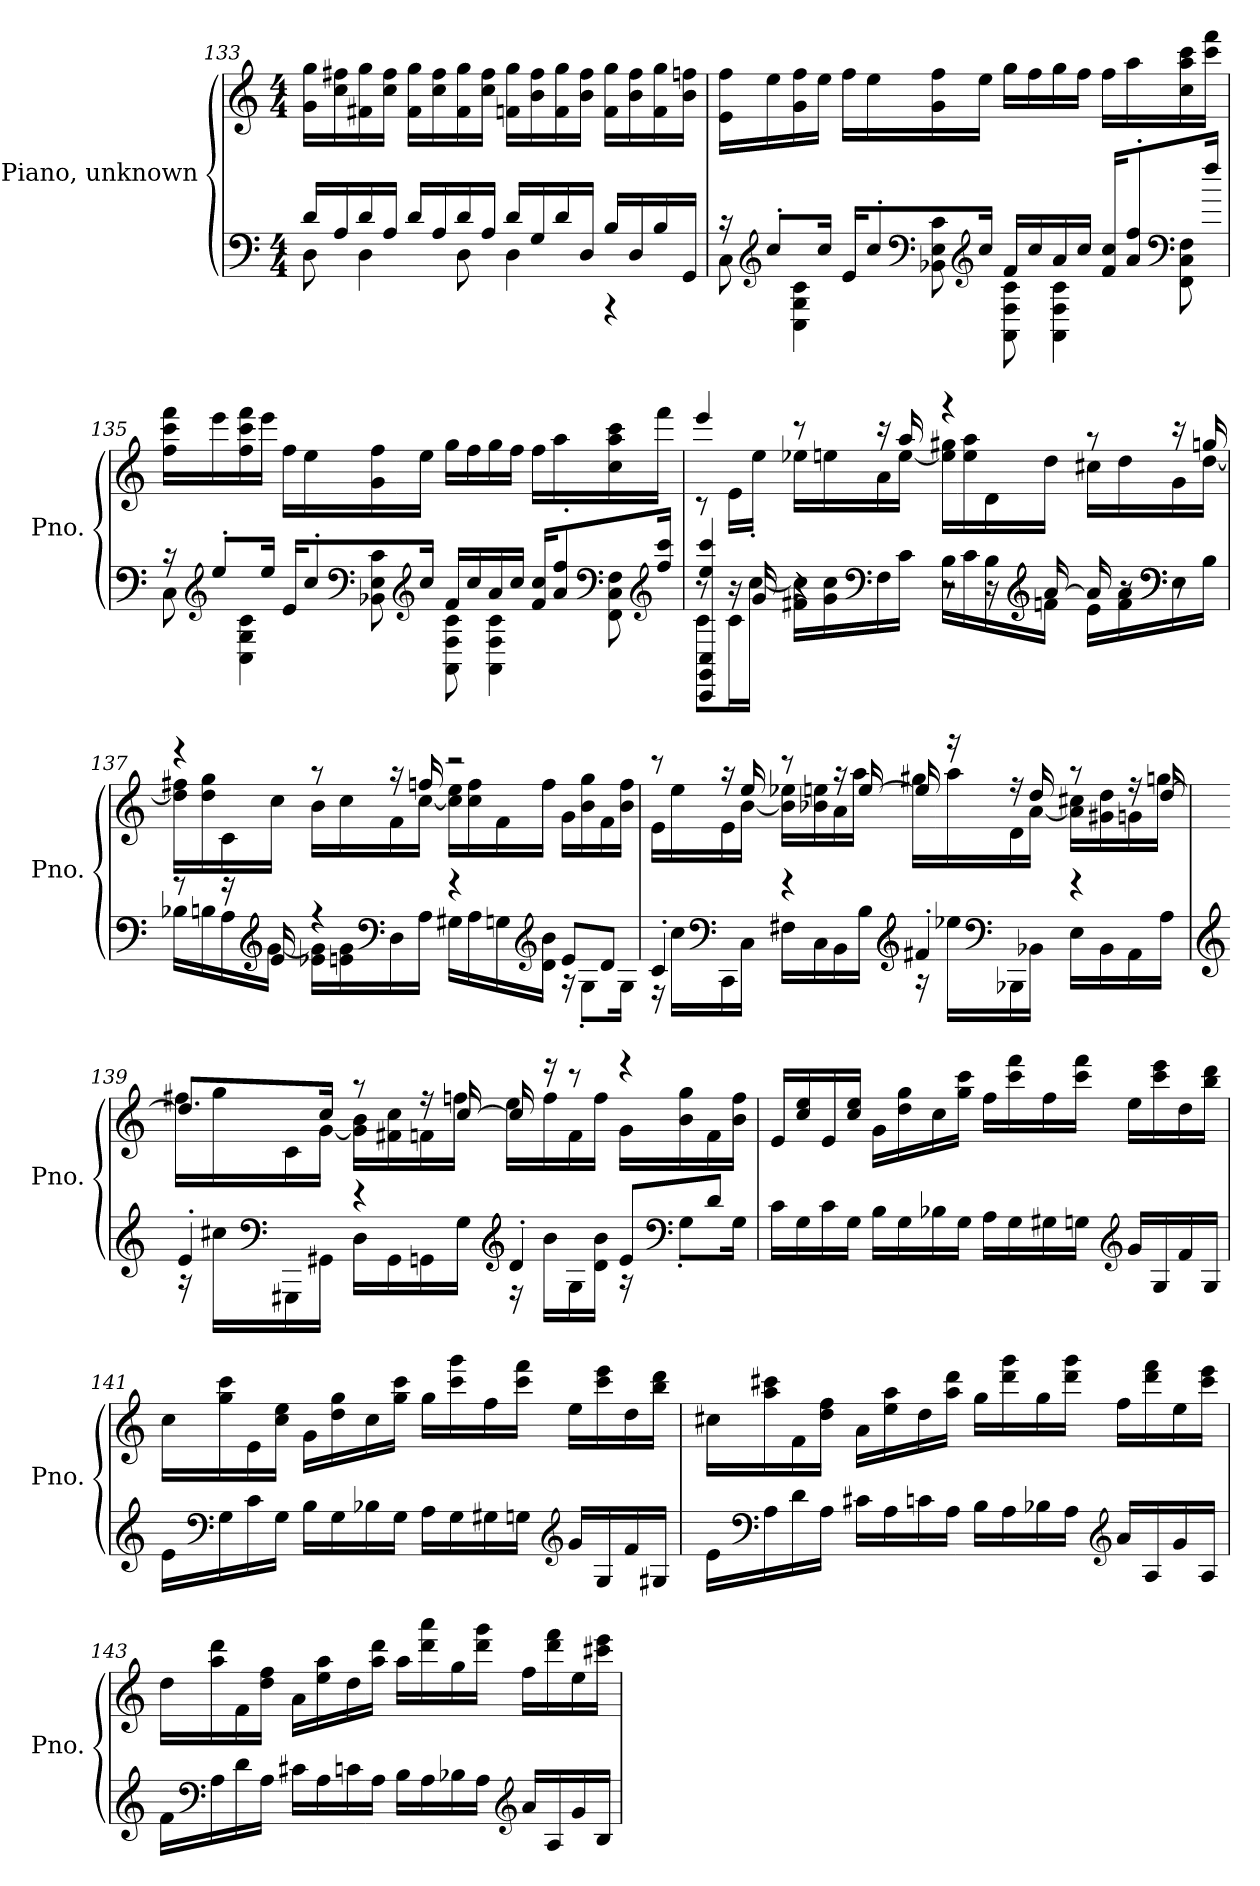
**kern	**kern
*part1	*part1
*staff2	*staff1
*I"Piano, unknown	*
*I'Pno.	*
*clefF4	*clefG2
*k[]	*k[]
*M4/4	*M4/4
=133	=133
*^	*
16d/LL	8D\	16g\ 16gg\LL
16A/	.	16cc\ 16ff#X\
16d/	4D\	16f#X\ 16gg\
16A/JJ	.	16cc\ 16ff#\JJ
16d/LL	.	16f#\ 16gg\LL
16A/	.	16cc\ 16ff#\
16d/	8D\	16f#\ 16gg\
16A/JJ	.	16cc\ 16ff#\JJ
16d/LL	4D\	16fn\ 16gg\LL
16G/	.	16b\ 16ff#\
16d/	.	16f\ 16gg\
16D/JJ	.	16b\ 16ff#\JJ
16B/LL	4r	16f\ 16gg\LL
16D/	.	16b\ 16ff#\
16B/	.	16f\ 16gg\
16GG/JJ	.	16b\ 16ffn\JJ
!!LO:LB:g=z
=134	=134	=134
16r	8C\	16e\ 16ff\LL
*clefG2	*	*
8cc'/L	.	16ee\
.	4C\ 4G\ 4c\	16g\ 16ff\
16cc/Jk	.	16ee\JJ
16e/KL	.	16ff\LL
8cc'/	.	16ee\
*clefF4	*	*
.	8BB-X\ 8E\ 8c\	16g\ 16ff\
*clefG2	*	*
16cc/Jk	.	16ee\JJ
16f/LL	8AA\ 8F\ 8c\	16gg\LL
16cc/	.	16ff\
16a/	4AA\ 4F\ 4c\	16gg\
16cc/JJ	.	16ff\JJ
16f/ 16cc/KL	.	16ff\LL
8a/' 8ff/'	.	16aa\
*clefF4	*	*
.	8FF\ 8C\ 8F\	16cc\ 16aa\ 16ccc\
16ff/Jk	.	16ccc\ 16fff\JJ
!!LO:LB:g=z
=135	=135	=135
16r	8C\	16ff\ 16ccc\ 16fff\LL
*clefG2	*	*
8ee'/L	.	16eee\
.	4C\ 4G\ 4c\	16ff\ 16ccc\ 16fff\
16ee/Jk	.	16eee\JJ
16e/KL	.	16ff\LL
8cc'/	.	16ee\
*clefF4	*	*
.	8BB-X\ 8E\ 8c\	16g\ 16ff\
*clefG2	*	*
16cc/Jk	.	16ee\JJ
16f/LL	8AA\ 8F\ 8c\	16gg\LL
16cc/	.	16ff\
16a/	4AA\ 4F\ 4c\	16gg\
16cc/JJ	.	16ff\JJ
16f/ 16cc/KL	.	16ff\LL
8a/' 8ff/'	.	16aa\
*clefF4	*	*
.	8FF\ 8C\ 8F\	16cc\ 16aa\ 16ccc\
*clefG2	*	*
16ff/ 16ccc/Jk	.	16fff\JJ
!!LO:LB:g=z
=136	=136	=136
*	*^	*^
8r	8c\L	4CC/ 4GG/ 4C/ 4ee/ 4ccc/	4eee/	8r
16r	16c\L	.	.	16e\LL
16g/	[16cc\JJ	.	.	16ee'\JJ
4r	16f#X\ 16cc\]LL	4r	8r	16ee-X\LL
.	16g\ 16cc\	.	.	16een\
*clefF4	*	*	*	*
.	16F\	.	16r	16a\
.	16c\JJ	.	16aa/	[16ee\JJ
8r	16B\LL	2r	4r	16ee\] 16gg#X\LL
.	16c\	.	.	16ee\ 16aa\
16r	16B\	.	.	16d\
*clefG2	*	*	*	*
[16a/	16fn\JJ	.	.	16dd\JJ
16a/]	16e\LL	.	8r	16cc#X\LL
16r	16f\ 16a\	.	.	16dd\
*clefF4	*	*	*	*
8r	16E\	.	16r	16g\
.	16B\JJ	.	16ggn/	[16dd\JJ
*	*v	*v	*	*
!!LO:PB:g=z	!!
=137	=137	=137	=137
8r	16B-X\LL	4r	16dd\] 16ff#X\LL
.	16Bn\	.	16dd\ 16gg\
16r	16A\	.	16c\
*clefG2	*	*	*
16e/	[16g\JJ	.	16cc\JJ
4r	16e-X\ 16g\]LL	8r	16b\LL
.	16en\ 16g\	.	16cc\
*clefF4	*	*	*
.	16D\	16r	16f\
.	16A\JJ	16ffn/	[16cc\JJ
4r	16G#X\LL	2r	16cc\] 16ee\LL
.	16A\	.	16cc\ 16ff\
.	16Gn\	.	16f\
*clefG2	*	*	*
.	16d\ 16b\JJ	.	16ff\JJ
8e/L	16r	.	16g\LL
.	8G'\L	.	16b\ 16gg\
8d/J	.	.	16f\
.	16G\Jk	.	16b\ 16ff\JJ
!!LO:LB:g=z	!!
=138	=138	=138	=138
4c'/	16r	8r	16e\LL
.	16cc\LL	.	16ee\
*clefF4	*	*	*
.	16CC\	16r	16e\
.	16C\JJ	16ee/	[16b\JJ
4r	16F#X\LL	8r	16b\] 16ee-X\LL
.	16C\	.	16b-X\ 16een\
.	16BB\	16r	16a\
.	16B\JJ	[16ee/	16aa\JJ
*clefG2	*	*	*
4f#X'/	16r	16ee/]	16gg#X\LL
.	16ee-X\LL	16r	16aa\
*clefF4	*	*	*
.	16BBB-X\	16r	16d\
.	16BB-X\JJ	16dd/	[16a\JJ
4r	16E\LL	8r	16a\] 16cc#X\LL
.	16BB-\	.	16g#X\ 16dd\
.	16AA\	16r	16gn\
.	16A\JJ	[16dd/	16ggn\JJ
!!LO:LB:g=z	!!
=139	=139	=139	=139
*clefG2	*	*	*
4e'/	16r	8.dd/L]	16ff#X\LL
.	16cc#X\LL	.	16gg\
*clefF4	*	*	*
.	16GGG#X\	.	16c\
.	16GG#X\JJ	16cc/Jk	[16g\JJ
4r	16D\LL	8r	16g\] 16b\LL
.	16GG#\	.	16f#X\ 16cc\
.	16GGn\	16r	16fn\
.	16G\JJ	[16cc/	16ffn\JJ
*clefG2	*	*	*
4d'/	16r	16cc/]	16ee\LL
.	16b\LL	16r	16ff\
.	16G\	8r	16f\
.	16d\ 16b\JJ	.	16ff\JJ
8e/L	16r	4r	16g\LL
*clefF4	*	*	*
.	8G'\L	.	16b\ 16gg\
8d/J	.	.	16f\
.	16G\Jk	.	16b\ 16ff\JJ
*v	*v	*	*
*	*v	*v
!!LO:LB:g=z
=140	=140
16c\LL	16e/LL
16G\	16cc/ 16ee/
16c\	16e/
16G\JJ	16cc/ 16ee/JJ
16B\LL	16g\LL
16G\	16dd\ 16gg\
16B-X\	16cc\
16G\JJ	16gg\ 16ccc\JJ
16A\LL	16ff\LL
16G\	16ccc\ 16fff\
16G#X\	16ff\
16Gn\JJ	16ccc\ 16fff\JJ
*clefG2	*
16g/LL	16ee\LL
16G/	16ccc\ 16eee\
16f/	16dd\
16G/JJ	16bb\ 16ddd\JJ
=141	=141
16e\LL	16cc\LL
*clefF4	*
16G\	16gg\ 16ccc\
16c\	16e\
16G\JJ	16cc\ 16ee\JJ
16B\LL	16g\LL
16G\	16dd\ 16gg\
16B-X\	16cc\
16G\JJ	16gg\ 16ccc\JJ
16A\LL	16gg\LL
16G\	16ccc\ 16ggg\
16G#X\	16ff\
16Gn\JJ	16ccc\ 16fff\JJ
*clefG2	*
16g/LL	16ee\LL
16G/	16ccc\ 16eee\
16f/	16dd\
16G#X/JJ	16bb\ 16ddd\JJ
!!LO:LB:g=z
=142	=142
16e\LL	16cc#X\LL
*clefF4	*
16A\	16aa\ 16ccc#X\
16d\	16f\
16A\JJ	16dd\ 16ff\JJ
16c#X\LL	16a\LL
16A\	16ee\ 16aa\
16cn\	16dd\
16A\JJ	16aa\ 16ddd\JJ
16B\LL	16gg\LL
16A\	16ddd\ 16ggg\
16B-X\	16gg\
16A\JJ	16ddd\ 16ggg\JJ
*clefG2	*
16a/LL	16ff\LL
16A/	16ddd\ 16fff\
16g/	16ee\
16A/JJ	16ccc#\ 16eee\JJ
=143	=143
16f\LL	16dd\LL
*clefF4	*
16A\	16aa\ 16ddd\
16d\	16f\
16A\JJ	16dd\ 16ff\JJ
16c#X\LL	16a\LL
16A\	16ee\ 16aa\
16cn\	16dd\
16A\JJ	16aa\ 16ddd\JJ
16B\LL	16aa\LL
16A\	16ddd\ 16aaa\
16B-X\	16gg\
16A\JJ	16ddd\ 16ggg\JJ
*clefG2	*
16a/LL	16ff\LL
16A/	16ddd\ 16fff\
16g/	16ee\
16B-/JJ	16ccc#X\ 16eee\JJ
=	=
*-	*-
